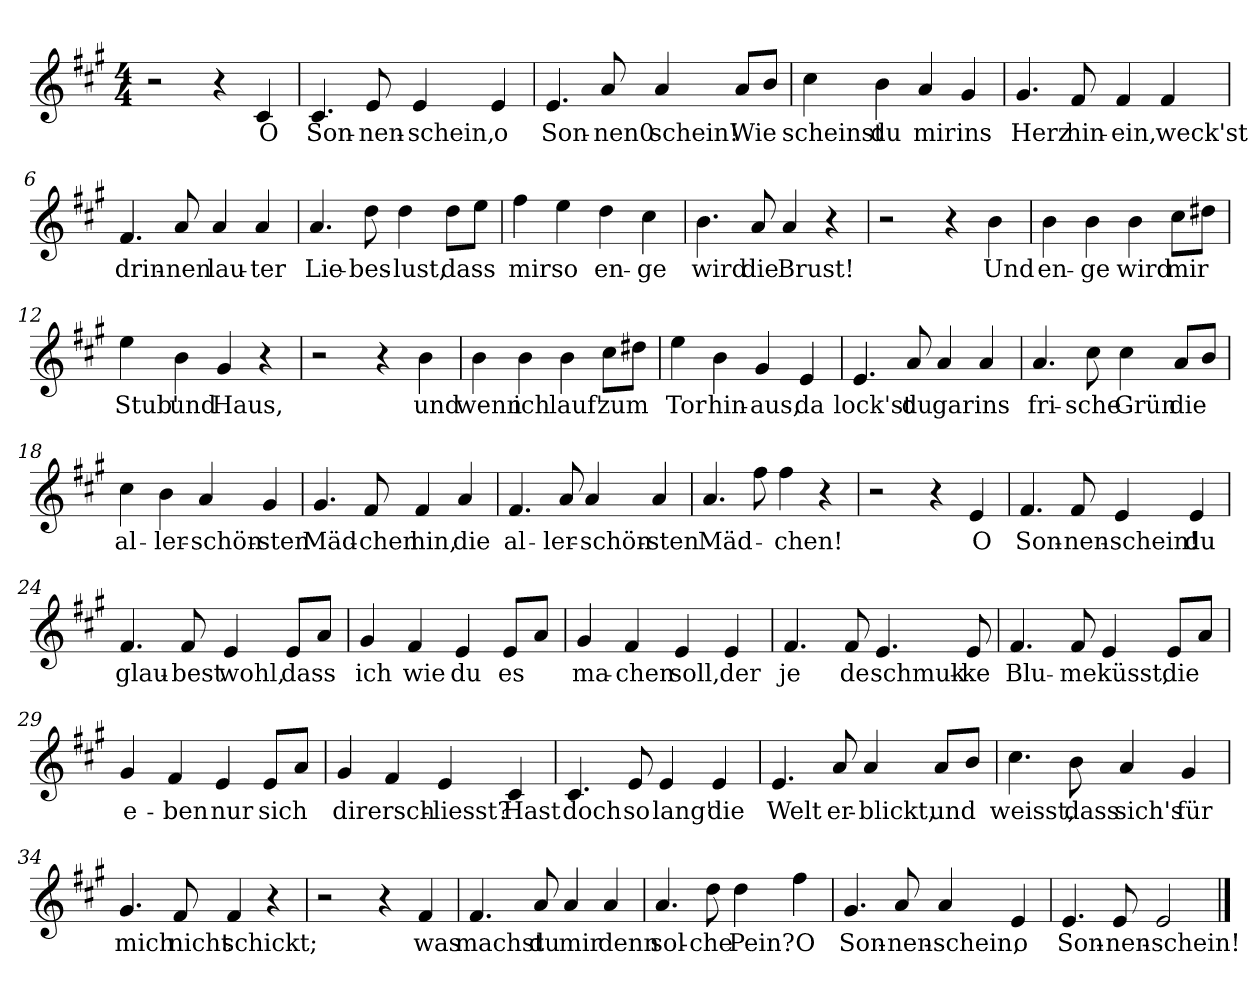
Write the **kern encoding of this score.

**kern	**text
*part1	*part1
*staff1	*staff1
*clefG2	*
*k[f#c#g#]	*
*M4/4	*
=1	=1
2r	.
4r	.
!	!LO:LY:b
4c#/	O
=2	=2
!	!LO:LY:b
4.c#/	Son-
!	!LO:LY:b
8e/	-nen-
!	!LO:LY:b
4e/	-schein,
!	!LO:LY:b
4e/	o
=3	=3
!	!LO:LY:b
4.e/	Son-
!	!LO:LY:b
8a/	-nen0
!	!LO:LY:b
4a/	-schein!
!	!LO:LY:b
8a/L	Wie
8b/J	.
=4	=4
!	!LO:LY:b
4cc#\	scheinst
!	!LO:LY:b
4b\	du
!	!LO:LY:b
4a/	mir
!	!LO:LY:b
4g#/	ins
=5	=5
!	!LO:LY:b
4.g#/	Herz
!	!LO:LY:b
8f#/	hin-
!	!LO:LY:b
4f#/	-ein,
!	!LO:LY:b
4f#/	weck'st
=6	=6
!	!LO:LY:b
4.f#/	drin-
!	!LO:LY:b
8a/	-nen
!	!LO:LY:b
4a/	lau-
!	!LO:LY:b
4a/	-ter
!!LO:LB:g=z
=7	=7
!	!LO:LY:b
4.a/	Lie-
!	!LO:LY:b
8dd\	-bes-
!	!LO:LY:b
4dd\	-lust,
!	!LO:LY:b
8dd\L	dass
8ee\J	.
=8	=8
!	!LO:LY:b
4ff#\	mir
!	!LO:LY:b
4ee\	so
!	!LO:LY:b
4dd\	en-
!	!LO:LY:b
4cc#\	-ge
=9	=9
!	!LO:LY:b
4.b\	wird
!	!LO:LY:b
8a/	die
!	!LO:LY:b
4a/	Brust!
4r	.
=10	=10
2r	.
4r	.
!	!LO:LY:b
4b\	Und
=11	=11
!	!LO:LY:b
4b\	en-
!	!LO:LY:b
4b\	-ge
!	!LO:LY:b
4b\	wird
!	!LO:LY:b
8cc#\L	mir
8dd#X\J	.
=12	=12
!	!LO:LY:b
4ee\	Stub'
!	!LO:LY:b
4b\	und
!	!LO:LY:b
4g#/	Haus,
4r	.
=13	=13
2r	.
4r	.
!	!LO:LY:b
4b\	und
!!LO:LB:g=z
=14	=14
!	!LO:LY:b
4b\	wenn
!	!LO:LY:b
4b\	ich
!	!LO:LY:b
4b\	lauf'
!	!LO:LY:b
8cc#\L	zum
8dd#X\J	.
=15	=15
!	!LO:LY:b
4ee\	Tor
!	!LO:LY:b
4b\	hin-
!	!LO:LY:b
4g#/	-aus,
!	!LO:LY:b
4e/	da
=16	=16
!	!LO:LY:b
4.e/	lock'st
!	!LO:LY:b
8a/	du
!	!LO:LY:b
4a/	gar
!	!LO:LY:b
4a/	ins
=17	=17
!	!LO:LY:b
4.a/	fri-
!	!LO:LY:b
8cc#\	-sche
!	!LO:LY:b
4cc#\	Grün
!	!LO:LY:b
8a/L	die
8b/J	.
=18	=18
!	!LO:LY:b
4cc#\	al-
!	!LO:LY:b
4b\	-ler-
!	!LO:LY:b
4a/	-schön-
!	!LO:LY:b
4g#/	-sten
=19	=19
!	!LO:LY:b
4.g#/	Mäd-
!	!LO:LY:b
8f#/	-chen
!	!LO:LY:b
4f#/	hin,
!	!LO:LY:b
4a/	die
!!LO:LB:g=z
=20	=20
!	!LO:LY:b
4.f#/	al-
!	!LO:LY:b
8a/	-ler-
!	!LO:LY:b
4a/	-schön-
!	!LO:LY:b
4a/	-sten
=21	=21
!	!LO:LY:b
4.a/	Mäd-
8ff#\	.
!	!LO:LY:b
4ff#\	-chen!
4r	.
=22	=22
2r	.
4r	.
!	!LO:LY:b
4e/	O
=23	=23
!	!LO:LY:b
4.f#/	Son-
!	!LO:LY:b
8f#/	-nen-
!	!LO:LY:b
4e/	-schein!
!	!LO:LY:b
4e/	du
=24	=24
!	!LO:LY:b
4.f#/	glau-
!	!LO:LY:b
8f#/	-best
!	!LO:LY:b
4e/	wohl,
!	!LO:LY:b
8e/L	dass
8a/J	.
=25	=25
!	!LO:LY:b
4g#/	ich
!	!LO:LY:b
4f#/	wie
!	!LO:LY:b
4e/	du
!	!LO:LY:b
8e/L	es
8a/J	.
!!LO:LB:g=z
=26	=26
!	!LO:LY:b
4g#/	ma-
!	!LO:LY:b
4f#/	-chen
!	!LO:LY:b
4e/	soll,
!	!LO:LY:b
4e/	der
=27	=27
!	!LO:LY:b
4.f#/	je
!	!LO:LY:b
8f#/	-de
!	!LO:LY:b
4.e/	schmuk-
!	!LO:LY:b
8e/	-ke
=28	=28
!	!LO:LY:b
4.f#/	Blu-
!	!LO:LY:b
8f#/	-me
!	!LO:LY:b
4e/	küsst,
!	!LO:LY:b
8e/L	die
8a/J	.
=29	=29
!	!LO:LY:b
4g#/	e-
!	!LO:LY:b
4f#/	-ben
!	!LO:LY:b
4e/	nur
!	!LO:LY:b
8e/L	sich
8a/J	.
=30	=30
!	!LO:LY:b
4g#/	dir
!	!LO:LY:b
4f#/	ersch-
!	!LO:LY:b
4e/	-liesst?
!	!LO:LY:b
4c#/	Hast
=31	=31
!	!LO:LY:b
4.c#/	doch
!	!LO:LY:b
8e/	so
!	!LO:LY:b
4e/	lang'
!	!LO:LY:b
4e/	die
!!LO:LB:g=z
=32	=32
!	!LO:LY:b
4.e/	Welt
!	!LO:LY:b
8a/	er-
!	!LO:LY:b
4a/	-blickt,
!	!LO:LY:b
8a/L	und
8b/J	.
=33	=33
!	!LO:LY:b
4.cc#\	weisst,
!	!LO:LY:b
8b\	dass
!	!LO:LY:b
4a/	sich's
!	!LO:LY:b
4g#/	für
=34	=34
!	!LO:LY:b
4.g#/	mich
!	!LO:LY:b
8f#/	nicht
!	!LO:LY:b
4f#/	schickt;
4r	.
=35	=35
2r	.
4r	.
!	!LO:LY:b
4f#/	was
=36	=36
!	!LO:LY:b
4.f#/	machst
!	!LO:LY:b
8a/	du
!	!LO:LY:b
4a/	mir
!	!LO:LY:b
4a/	denn
=37	=37
!	!LO:LY:b
4.a/	sol-
!	!LO:LY:b
8dd\	-che
!	!LO:LY:b
4dd\	Pein?
!	!LO:LY:b
4ff#\	O
!!LO:LB:g=z
=38	=38
!	!LO:LY:b
4.g#/	Son-
!	!LO:LY:b
8a/	-nen-
!	!LO:LY:b
4a/	-schein,
!	!LO:LY:b
4e/	o
=39	=39
!	!LO:LY:b
4.e/	Son-
!	!LO:LY:b
8e/	-nen-
!	!LO:LY:b
2e/	-schein!
==	==
*-	*-
